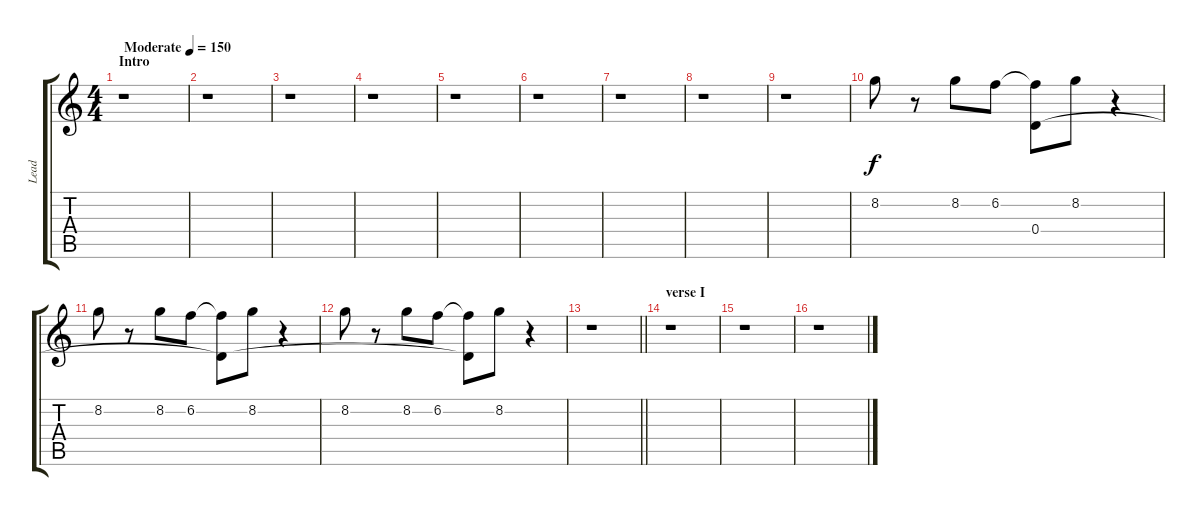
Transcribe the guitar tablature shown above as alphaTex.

\track ("Lead" "Lead") {instrument overdrivenguitar}
\staff {score tabs}
\tuning (E4 B3 G3 D3 A2 E2) {hide}
\ts (4 4)
\section ("" "Intro")
\tempo (150 "Moderate")
\clef g2
\ks c
r.1{dy f instrument overdrivenguitar} |
r.1 |
r.1 |
r.1 |
r.1 |
r.1 |
r.1 |
r.1 |
r.1 |
8.2.8 r.8 8.2.8 6.2.8 (6.2{t} 0.4).8 8.2.8 r.4 |
8.2.8 r.8 8.2.8 6.2.8 (6.2{t} 0.4{t}).8 8.2.8 r.4 |
8.2.8 r.8 8.2.8 6.2.8 (6.2{t} 0.4{t}).8 8.2.8 r.4 |
\barLineRight lightlight
r.1 |
\section ("" "verse I")
r.1 |
r.1 |
r.1
